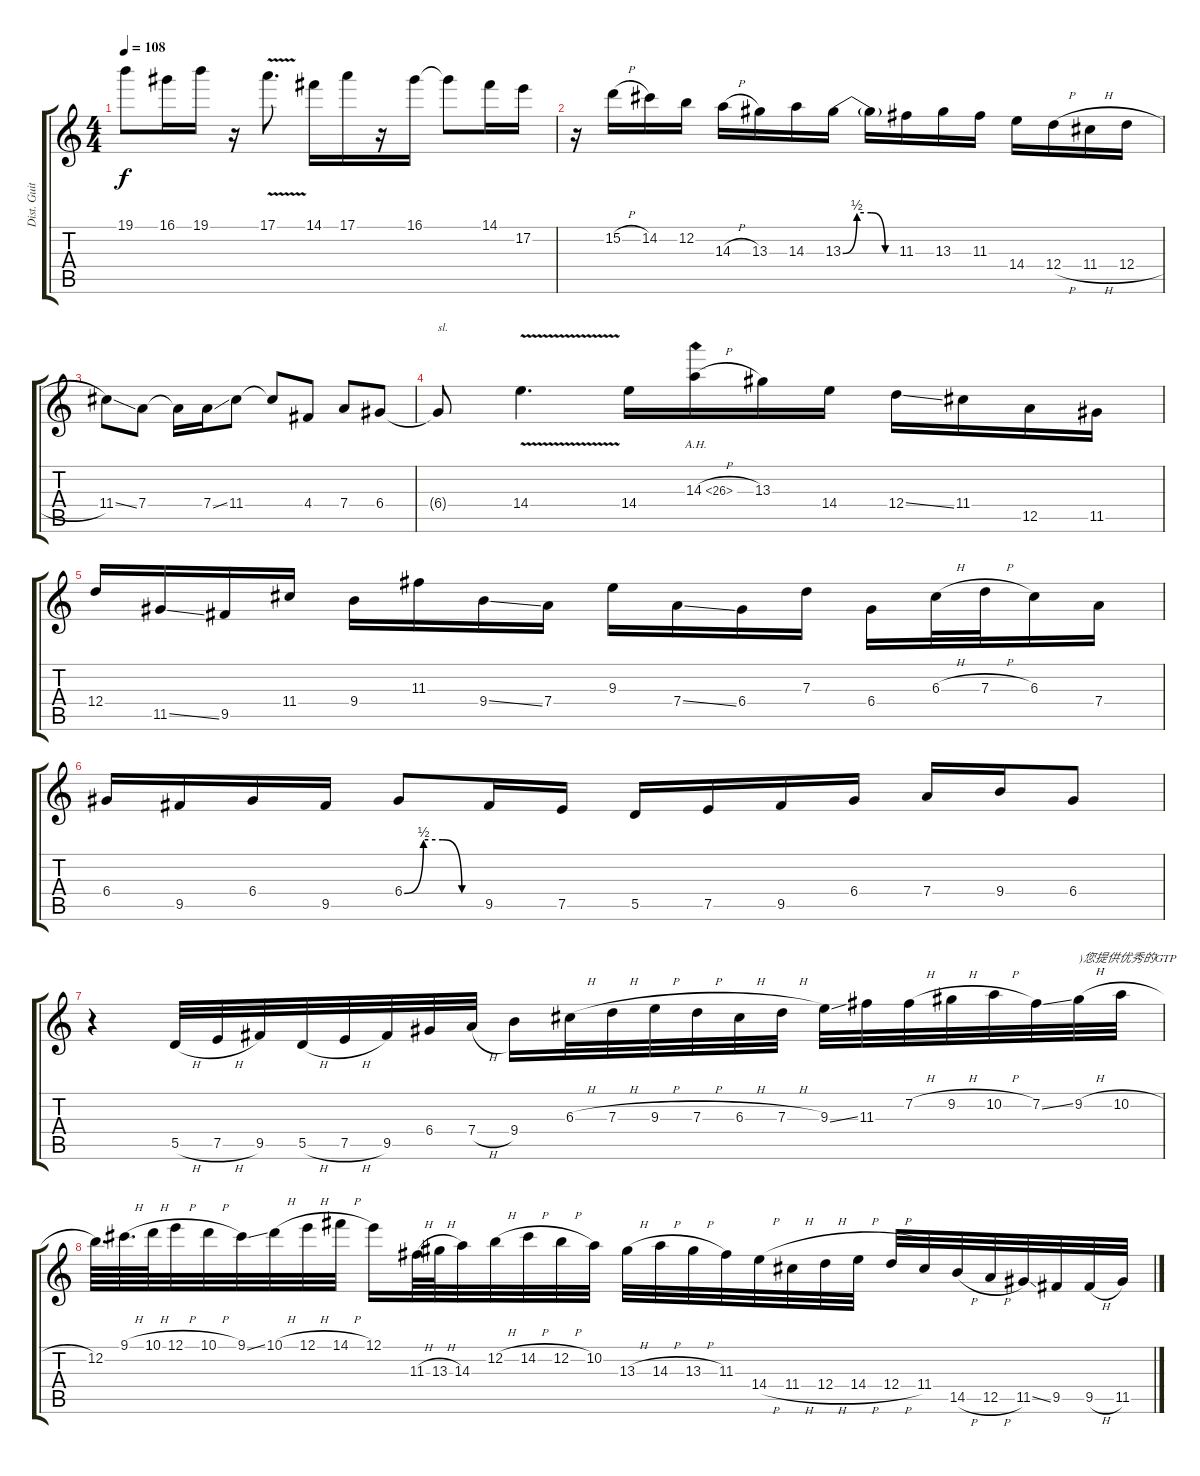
\track ("Dist. Guitar" "Dist. Guit") {instrument distortionguitar}
\staff {score tabs}
\tuning (E4 B3 G3 D3 A2 D2) {hide}
\ts (4 4)
\tempo 108
\clef g2
\ks c
19.1{t}.8{dy f} 16.1.16 19.1.16 r.16 17.1{v}.8{d} 14.1.16 17.1.16 r.16 16.1.16 16.1{t}.8 14.1.16 17.2.16 |
r.16 15.2{h}.16 14.2.16 12.2.16 14.3{h}.16 13.3.16 14.3.16 13.3{be (custom 0 0 15 2 30 2 45 0 60 0)}.16 13.3{t}.16 11.3.16 13.3.16 11.3.16 14.4.16 12.4{h}.16 11.4{h}.16 12.4{h}.16 |
11.4{ss}.8 7.4.8 7.4{t}.16 7.4{ss}.16 11.4.8 11.4{t}.8 4.4.8 7.4.8 6.4.8 |
6.4{t}.8{txt "sl."} 14.4{v}.4{d} 14.4.16 14.3{ah 12 h}.16 13.3.16 14.4.16 12.4{ss}.16 11.4.16 12.5.16 11.5.16 |
12.4.16 11.5{ss}.16 9.5.16 11.4.16 9.4.16 11.3.16 9.4{ss}.16 7.4.16 9.3.16 7.4{ss}.16 6.4.16 7.3.16 6.4.16 6.3{h}.32 7.3{h}.32 6.3.16 7.4.16 |
6.4.16 9.5.16 6.4.16 9.5.16 6.4{be (custom 0 0 15 2 30 2 45 0 60 0)}.8 9.5.16 7.5.16 5.5.16 7.5.16 9.5.16 6.4.16 7.4.16 9.4.16 6.4.8 |
r.4 5.5{h}.32 7.5{h}.32 9.5.32 5.5{h}.32 7.5{h}.32 9.5.32 6.4.32 7.4{h}.32 9.4.16 6.3{h}.32 7.3{h}.32 9.3{h}.32 7.3{h}.32 6.3{h}.32 7.3{h}.32 9.3{ss}.32 11.3.32 7.2{h}.32 9.2{h}.32 10.2{h}.32 7.2{ss}.32 9.2{h}.32{txt ")您提供优秀的GTP"} 10.2{h}.32 |
12.2.64{d} 9.1{h}.64{d} 10.1{h}.64 12.1{h}.32 10.1{h}.32 9.1{ss}.32 10.1{h}.32 12.1{h}.32 14.1{h}.32 12.1.16 11.3{h}.64 13.3{h}.64 14.3.32 12.2{h}.32 14.2{h}.32 12.2{h}.32 10.2.32 13.3{h}.32 14.3{h}.32 13.3{h}.32 11.3.32 14.4{h}.32 11.4{h}.32 12.4{h}.32 14.4{h}.32 12.4{h}.32 11.4.32 14.5{h}.32 12.5{h}.32 11.5{ss}.32 9.5.32 9.5{h}.32 11.5.32
